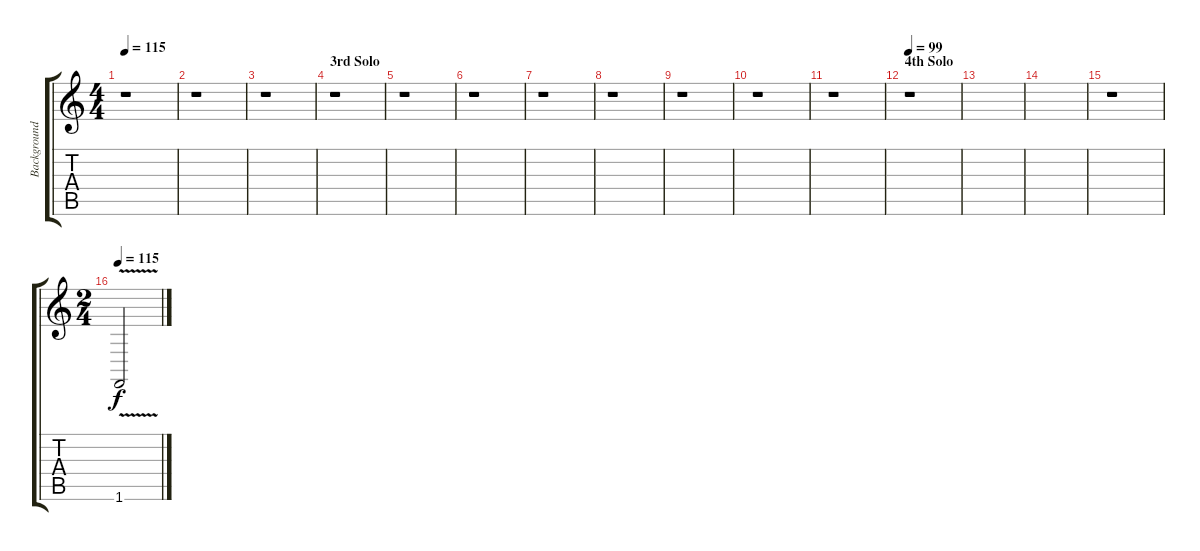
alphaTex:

\track ("Background 3" "Background") {instrument fx4atmosphere}
\staff {score tabs}
\tuning (E4 B3 G3 D3 A2 E2) {hide}
\ts (4 4)
\tempo 115
\clef g2
\ks c
r.1{dy f} |
r.1 |
r.1 |
\section ("" "3rd Solo")
r.1 |
r.1 |
r.1 |
r.1 |
r.1 |
r.1 |
r.1 |
r.1 |
\section ("" "4th Solo")
\tempo 99
r.1 |
|
|
r.1 |
\ts (2 4)
\tempo 115
1.6{v}.2
